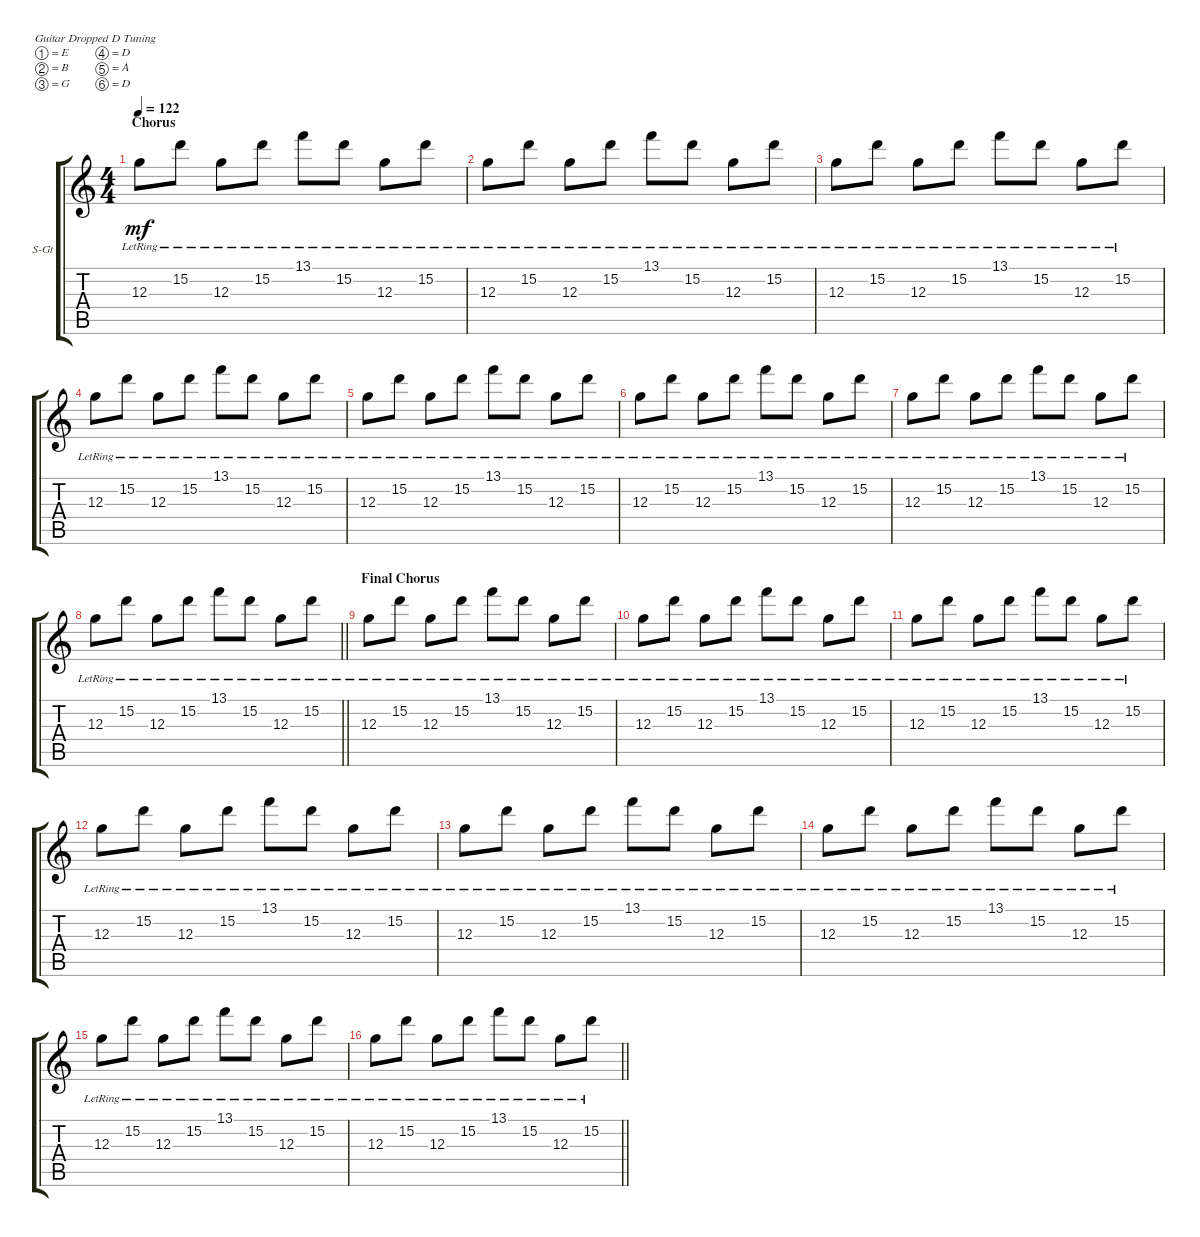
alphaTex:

\bracketExtendMode groupsimilarinstruments
\firstSystemTrackNameOrientation horizontal
\otherSystemsTrackNameOrientation horizontal
\track ("Piano RH [Mike Shinoda]" "S-Gt") {instrument acousticgrandpiano}
\staff {score tabs}
\tuning (E4 B3 G3 D3 A2 D2)
\displaytranspose 12
\ts (4 4)
\section ("" "Chorus")
\tempo 122
\clef g2
\ks c
12.3{lr}.8{dy mf} 15.2{lr}.8 12.3{lr}.8 15.2{lr}.8 13.1{lr}.8 15.2{lr}.8 12.3{lr}.8 15.2{lr}.8 |
12.3{lr}.8 15.2{lr}.8 12.3{lr}.8 15.2{lr}.8 13.1{lr}.8 15.2{lr}.8 12.3{lr}.8 15.2{lr}.8 |
12.3{lr}.8 15.2{lr}.8 12.3{lr}.8 15.2{lr}.8 13.1{lr}.8 15.2{lr}.8 12.3{lr}.8 15.2{lr}.8 |
12.3{lr}.8 15.2{lr}.8 12.3{lr}.8 15.2{lr}.8 13.1{lr}.8 15.2{lr}.8 12.3{lr}.8 15.2{lr}.8 |
12.3{lr}.8 15.2{lr}.8 12.3{lr}.8 15.2{lr}.8 13.1{lr}.8 15.2{lr}.8 12.3{lr}.8 15.2{lr}.8 |
12.3{lr}.8 15.2{lr}.8 12.3{lr}.8 15.2{lr}.8 13.1{lr}.8 15.2{lr}.8 12.3{lr}.8 15.2{lr}.8 |
12.3{lr}.8 15.2{lr}.8 12.3{lr}.8 15.2{lr}.8 13.1{lr}.8 15.2{lr}.8 12.3{lr}.8 15.2{lr}.8 |
\barLineRight lightlight
12.3{lr}.8 15.2{lr}.8 12.3{lr}.8 15.2{lr}.8 13.1{lr}.8 15.2{lr}.8 12.3{lr}.8 15.2{lr}.8 |
\section ("" "Final Chorus")
12.3{lr}.8 15.2{lr}.8 12.3{lr}.8 15.2{lr}.8 13.1{lr}.8 15.2{lr}.8 12.3{lr}.8 15.2{lr}.8 |
12.3{lr}.8 15.2{lr}.8 12.3{lr}.8 15.2{lr}.8 13.1{lr}.8 15.2{lr}.8 12.3{lr}.8 15.2{lr}.8 |
12.3{lr}.8 15.2{lr}.8 12.3{lr}.8 15.2{lr}.8 13.1{lr}.8 15.2{lr}.8 12.3{lr}.8 15.2{lr}.8 |
12.3{lr}.8 15.2{lr}.8 12.3{lr}.8 15.2{lr}.8 13.1{lr}.8 15.2{lr}.8 12.3{lr}.8 15.2{lr}.8 |
12.3{lr}.8 15.2{lr}.8 12.3{lr}.8 15.2{lr}.8 13.1{lr}.8 15.2{lr}.8 12.3{lr}.8 15.2{lr}.8 |
12.3{lr}.8 15.2{lr}.8 12.3{lr}.8 15.2{lr}.8 13.1{lr}.8 15.2{lr}.8 12.3{lr}.8 15.2{lr}.8 |
12.3{lr}.8 15.2{lr}.8 12.3{lr}.8 15.2{lr}.8 13.1{lr}.8 15.2{lr}.8 12.3{lr}.8 15.2{lr}.8 |
\barLineRight lightlight
12.3{lr}.8 15.2{lr}.8 12.3{lr}.8 15.2{lr}.8 13.1{lr}.8 15.2{lr}.8 12.3{lr}.8 15.2{lr}.8
